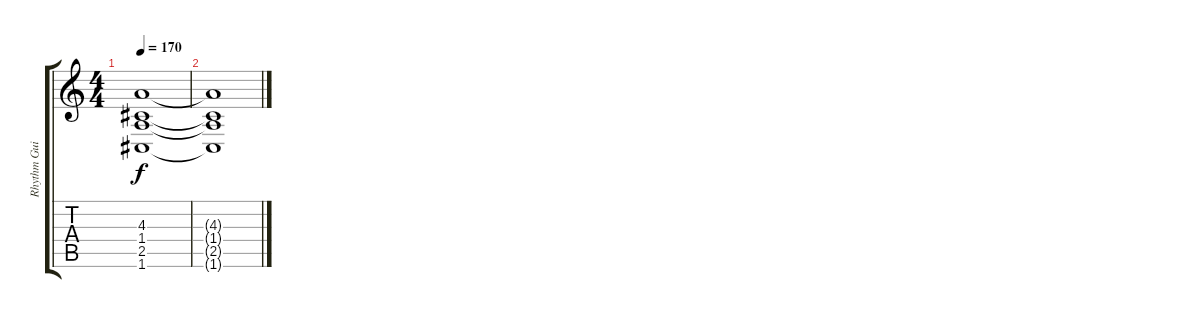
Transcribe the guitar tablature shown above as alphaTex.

\track ("Rhythm Guitar" "Rhythm Gui") {instrument distortionguitar}
\staff {score tabs}
\tuning (D4 A3 F3 C3 G2 C2) {hide}
\ts (4 4)
\tempo 170
\clef g2
\ks c
(4.3{t} 1.4{t} 2.5{t} 1.6{t}).1{dy f} |
(4.3{t} 1.4{t} 2.5{t} 1.6{t}).1
